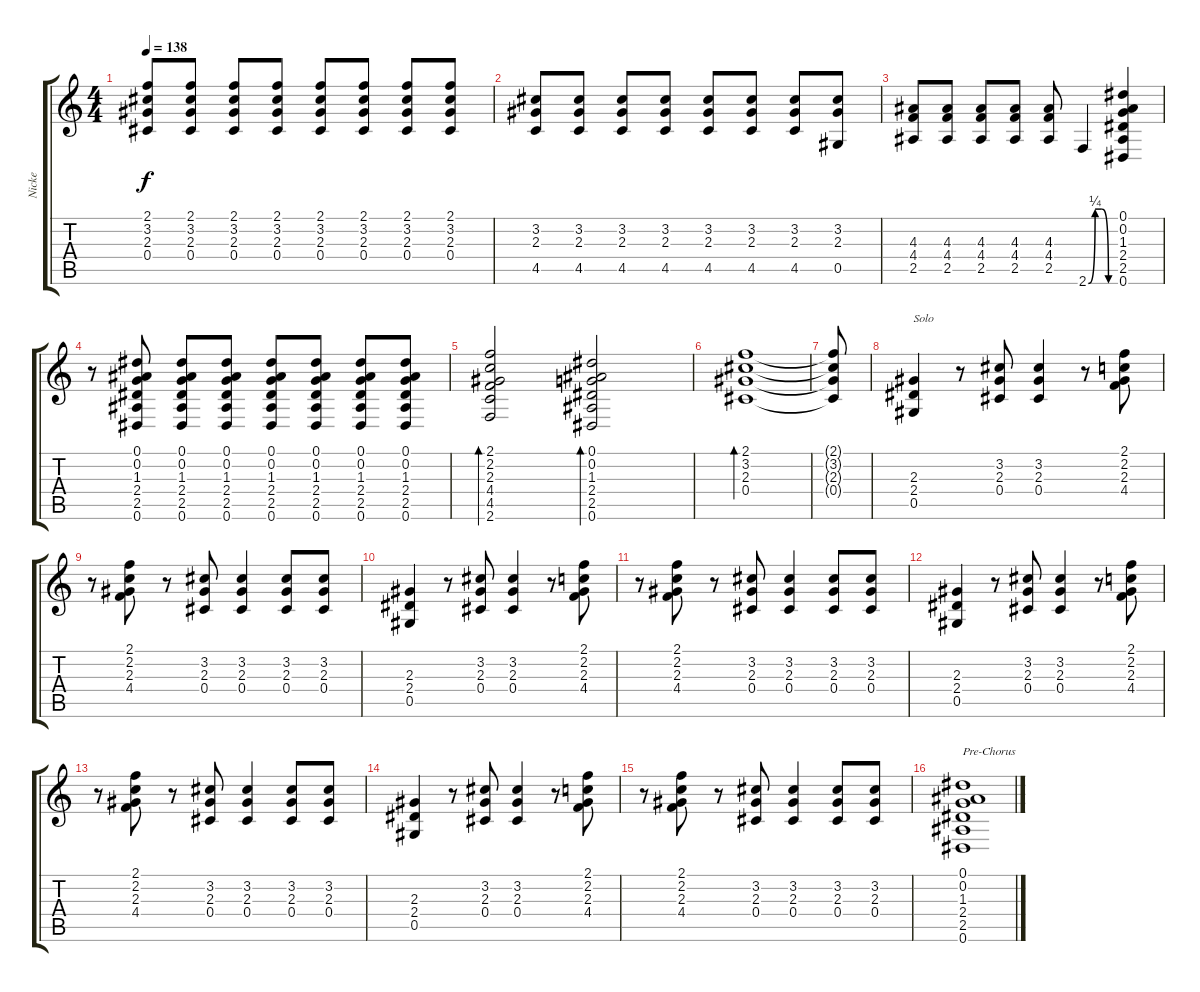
\track ("Nicke" "Nicke") {instrument electricguitarclean}
\staff {score tabs}
\tuning (Eb4 Bb3 Gb3 Db3 Ab2 Eb2) {hide}
\ts (4 4)
\tempo 138
\clef g2
\ks c
(2.1 3.2 2.3 0.4).8{dy f} (2.1 3.2 2.3 0.4).8 (2.1 3.2 2.3 0.4).8 (2.1 3.2 2.3 0.4).8 (2.1 3.2 2.3 0.4).8 (2.1 3.2 2.3 0.4).8 (2.1 3.2 2.3 0.4).8 (2.1 3.2 2.3 0.4).8 |
(3.2 2.3 4.5).8 (3.2 2.3 4.5).8 (3.2 2.3 4.5).8 (3.2 2.3 4.5).8 (3.2 2.3 4.5).8 (3.2 2.3 4.5).8 (3.2 2.3 4.5).8 (3.2 2.3 0.5).8 |
(4.3 4.4 2.5).8 (4.3 4.4 2.5).8 (4.3 4.4 2.5).8 (4.3 4.4 2.5).8 (4.3 4.4 2.5).8 2.6{be (custom 0 0 15 1 30 1 45 0 60 0)}.4 (0.1 0.2 1.3 2.4 2.5 0.6).4 |
r.8 (0.1 0.2 1.3 2.4 2.5 0.6).8 (0.1 0.2 1.3 2.4 2.5 0.6).8 (0.1 0.2 1.3 2.4 2.5 0.6).8 (0.1 0.2 1.3 2.4 2.5 0.6).8 (0.1 0.2 1.3 2.4 2.5 0.6).8 (0.1 0.2 1.3 2.4 2.5 0.6).8 (0.1 0.2 1.3 2.4 2.5 0.6).8 |
(2.1 2.2 2.3 4.4 4.5 2.6).2{bd 120} (0.1 0.2 1.3 2.4 2.5 0.6).2{bd 120} |
(2.1 3.2 2.3 0.4).1{bd 120} |
(2.1{t} 3.2{t} 2.3{t} 0.4{t}).8 |
(2.3 2.4 0.5).4{txt "Solo"} r.8 (3.2 2.3 0.4).8 (3.2 2.3 0.4).4 r.8 (2.1 2.2 2.3 4.4).8 |
r.8 (2.1 2.2 2.3 4.4).8 r.8 (3.2 2.3 0.4).8 (3.2 2.3 0.4).4 (3.2 2.3 0.4).8 (3.2 2.3 0.4).8 |
(2.3 2.4 0.5).4 r.8 (3.2 2.3 0.4).8 (3.2 2.3 0.4).4 r.8 (2.1 2.2 2.3 4.4).8 |
r.8 (2.1 2.2 2.3 4.4).8 r.8 (3.2 2.3 0.4).8 (3.2 2.3 0.4).4 (3.2 2.3 0.4).8 (3.2 2.3 0.4).8 |
(2.3 2.4 0.5).4 r.8 (3.2 2.3 0.4).8 (3.2 2.3 0.4).4 r.8 (2.1 2.2 2.3 4.4).8 |
r.8 (2.1 2.2 2.3 4.4).8 r.8 (3.2 2.3 0.4).8 (3.2 2.3 0.4).4 (3.2 2.3 0.4).8 (3.2 2.3 0.4).8 |
(2.3 2.4 0.5).4 r.8 (3.2 2.3 0.4).8 (3.2 2.3 0.4).4 r.8 (2.1 2.2 2.3 4.4).8 |
r.8 (2.1 2.2 2.3 4.4).8 r.8 (3.2 2.3 0.4).8 (3.2 2.3 0.4).4 (3.2 2.3 0.4).8 (3.2 2.3 0.4).8 |
(0.1 0.2 1.3 2.4 2.5 0.6).1{txt "Pre-Chorus"}
